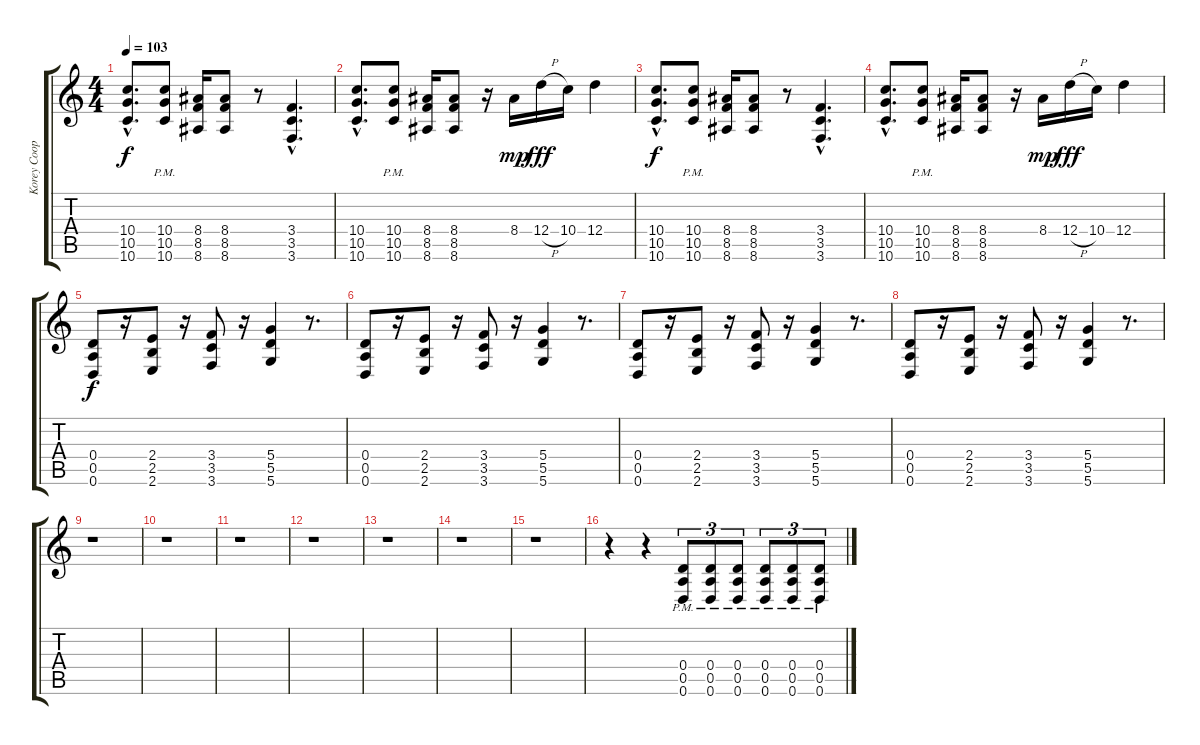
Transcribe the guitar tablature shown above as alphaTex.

\track ("Korey Cooper - Guitar" "Korey Coop") {instrument distortionguitar}
\staff {score tabs}
\tuning (E4 B3 G3 D3 A2 D2) {hide}
\ts (4 4)
\tempo 103
\clef g2
\ks c
(10.4{hac} 10.5{hac} 10.6{hac}).8{d dy f} (10.4{pm} 10.5{pm} 10.6{pm}).8 (8.4 8.5 8.6).16 (8.4 8.5 8.6).8 r.8 (3.4{hac} 3.5{hac} 3.6{hac}).4{d} |
(10.4{hac} 10.5{hac} 10.6{hac}).8{d} (10.4{pm} 10.5{pm} 10.6{pm}).8 (8.4 8.5 8.6).16 (8.4 8.5 8.6).8 r.16 8.4.16{dy mp} 12.4{h}.16{dy fff} 10.4.16 12.4.4 |
(10.4{hac} 10.5{hac} 10.6{hac}).8{d dy f} (10.4{pm} 10.5{pm} 10.6{pm}).8 (8.4 8.5 8.6).16 (8.4 8.5 8.6).8 r.8 (3.4{hac} 3.5{hac} 3.6{hac}).4{d} |
(10.4{hac} 10.5{hac} 10.6{hac}).8{d} (10.4{pm} 10.5{pm} 10.6{pm}).8 (8.4 8.5 8.6).16 (8.4 8.5 8.6).8 r.16 8.4.16{dy mp} 12.4{h}.16{dy fff} 10.4.16 12.4.4 |
(0.4 0.5 0.6).8{dy f} r.16 (2.4 2.5 2.6).8 r.16 (3.4 3.5 3.6).8 r.16 (5.4 5.5 5.6).4 r.8{d} |
(0.4 0.5 0.6).8 r.16 (2.4 2.5 2.6).8 r.16 (3.4 3.5 3.6).8 r.16 (5.4 5.5 5.6).4 r.8{d} |
(0.4 0.5 0.6).8 r.16 (2.4 2.5 2.6).8 r.16 (3.4 3.5 3.6).8 r.16 (5.4 5.5 5.6).4 r.8{d} |
(0.4 0.5 0.6).8 r.16 (2.4 2.5 2.6).8 r.16 (3.4 3.5 3.6).8 r.16 (5.4 5.5 5.6).4 r.8{d} |
r.1 |
r.1 |
r.1 |
r.1 |
r.1 |
r.1 |
r.1 |
r.4 r.4 (0.4{pm} 0.5{pm} 0.6{pm}).8{tu (3 2)} (0.4{pm} 0.5{pm} 0.6{pm}).8{tu (3 2)} (0.4{pm} 0.5{pm} 0.6{pm}).8{tu (3 2)} (0.4{pm} 0.5{pm} 0.6{pm}).8{tu (3 2)} (0.4{pm} 0.5{pm} 0.6{pm}).8{tu (3 2)} (0.4{pm} 0.5{pm} 0.6{pm}).8{tu (3 2)}
